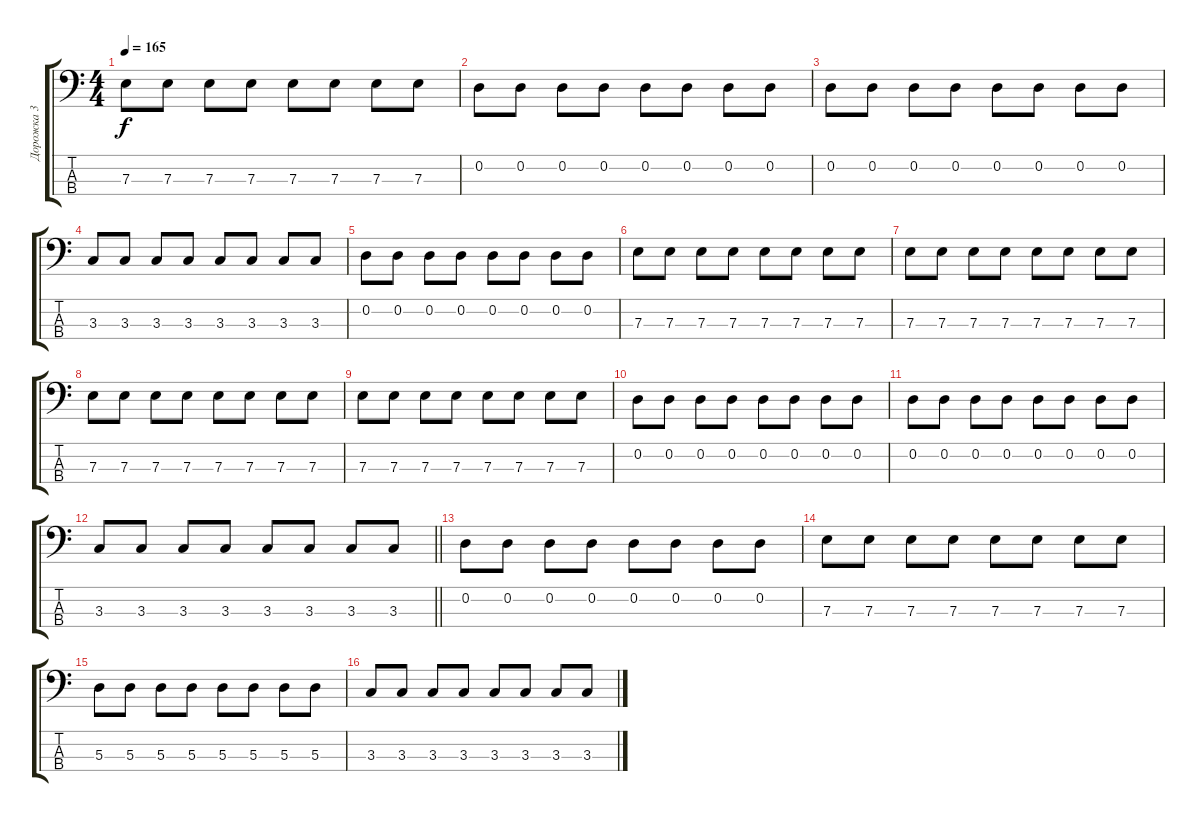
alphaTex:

\track ("Дорожка 3" "Дорожка 3") {instrument electricbasspick}
\staff {score tabs}
\tuning (G2 D2 A1 E1) {hide}
\ts (4 4)
\tempo 165
\clef f4
\ks c
7.3.8{dy f} 7.3.8 7.3.8 7.3.8 7.3.8 7.3.8 7.3.8 7.3.8 |
0.2.8 0.2.8 0.2.8 0.2.8 0.2.8 0.2.8 0.2.8 0.2.8 |
0.2.8 0.2.8 0.2.8 0.2.8 0.2.8 0.2.8 0.2.8 0.2.8 |
3.3.8 3.3.8 3.3.8 3.3.8 3.3.8 3.3.8 3.3.8 3.3.8 |
0.2.8 0.2.8 0.2.8 0.2.8 0.2.8 0.2.8 0.2.8 0.2.8 |
7.3.8 7.3.8 7.3.8 7.3.8 7.3.8 7.3.8 7.3.8 7.3.8 |
7.3.8 7.3.8 7.3.8 7.3.8 7.3.8 7.3.8 7.3.8 7.3.8 |
7.3.8 7.3.8 7.3.8 7.3.8 7.3.8 7.3.8 7.3.8 7.3.8 |
7.3.8 7.3.8 7.3.8 7.3.8 7.3.8 7.3.8 7.3.8 7.3.8 |
0.2.8 0.2.8 0.2.8 0.2.8 0.2.8 0.2.8 0.2.8 0.2.8 |
0.2.8 0.2.8 0.2.8 0.2.8 0.2.8 0.2.8 0.2.8 0.2.8 |
\barLineRight lightlight
3.3.8 3.3.8 3.3.8 3.3.8 3.3.8 3.3.8 3.3.8 3.3.8 |
0.2.8 0.2.8 0.2.8 0.2.8 0.2.8 0.2.8 0.2.8 0.2.8 |
7.3.8 7.3.8 7.3.8 7.3.8 7.3.8 7.3.8 7.3.8 7.3.8 |
5.3.8 5.3.8 5.3.8 5.3.8 5.3.8 5.3.8 5.3.8 5.3.8 |
3.3.8 3.3.8 3.3.8 3.3.8 3.3.8 3.3.8 3.3.8 3.3.8
